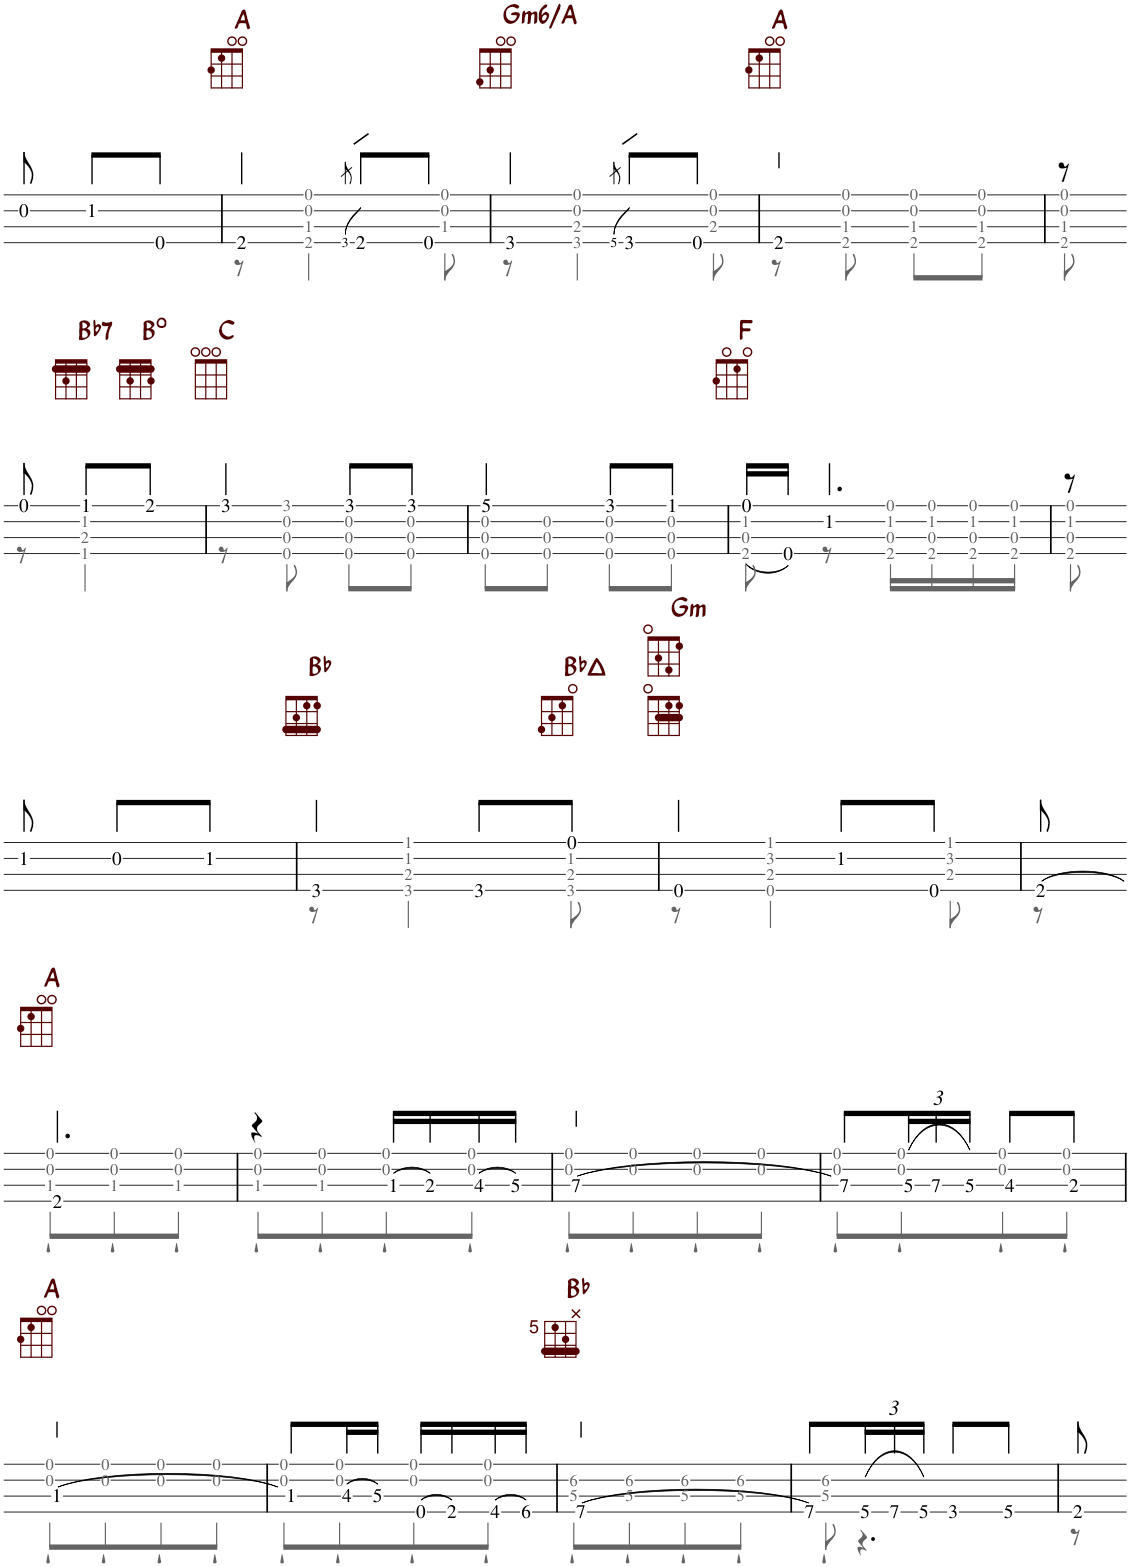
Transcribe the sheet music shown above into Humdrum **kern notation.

**kern	**harte
*part1	*part1
*staff1	*
*I"Ukulélé [Tablature]	*
!!LO:PB:g=z
*k[]	*
*M2/4	*
=28	=28
8e/	.
8f/L	.
8g/J	.
=29	=29
*^	*
4a/	8r	A:maj
.	4a!i\ 4d-!i\ 4e!i\ 4a!i\	.
(8qa#/	.	.
8a/L)	.	.
8g/J	8c#!i\ 8e!i\ 8a!i\	.
=30	=30	=30
!	!	!LO:H:kt=m6
4b-/	8r	G:min6/2
.	4b-!i\ 4d!i\ 4e!i\ 4a!i\	.
(8qcc/	.	.
8b-/L)	.	.
8g/J	8d!i\ 8e!i\ 8a!i\	.
=31	=31	=31
2a/	8r	A:maj
.	8a!i\ 8c#!i\ 8e!i\ 8a!i\	.
.	8a!i\ 8c#!i\ 8e!i\ 8a!i\L	.
.	8a!i\ 8c#!i\ 8e!i\ 8a!i\J	.
=32	=32	=32
8r	8a!i\ 8c#!i\ 8e!i\ 8a!i\	.
!!LO:LB:g=z	!!
=33-	=33-	=33-
8a/	8r	.
!	!	!LO:H:kt=7
8b-/L	4g#!i\ 4d!i\ 4f!i\	Bb:7
8b/J	.	B:dim
=34	=34	=34
4cc/	8r	C:maj
.	8g!i\ 8c!i\ 8e!i\ 8cc!i\	.
8cc/L	8g!i\ 8c!i\ 8e!i\L	.
8cc/J	8g!i\ 8c!i\ 8e!i\J	.
=35	=35	=35
4dd/	8g!i\ 8c!i\ 8e!i\L	.
.	8g!i\ 8c!i\ 8e!i\J	.
8cc/L	8g!i\ 8c!i\ 8e!i\L	.
8b-/J	8g!i\ 8c!i\ 8e!i\J	.
=36	=36	=36
16a/LL	(8a!i\ 8c!i\ 8f!i\	F:maj
(16g/JJ	.	.
4.f/	8r	.
.	16a!i\ 16c!i\ 16f!i\ 16a!i\LL	.
.	16a!i\ 16c!i\ 16f!i\ 16a!i\	.
.	16a!i\ 16c!i\ 16f!i\ 16a!i\	.
.	16a!i\ 16c!i\ 16f!i\ 16a!i\JJ	.
=37	=37	=37
8r	8a!i\ 8c!i\ 8f!i\ 8a!i\	.
*v	*v	*
!!LO:LB:g=z
=38-	=38-
8f/	.
8e/L	.
8f/J	.
=39	=39
*^	*
4b-/	8r	Bb:maj
.	4a#!i\ 4d!i\ 4f!i\ 4a#!i\	.
8b-/L	.	.
8a/J	8b-!i\ 8d!i\ 8f!i\	Bb:maj
=40	=40	=40
!	!	!LO:H:kt=m
4g/	8r	G:min
.	4g!i\ 4d!i\ 4g!i\ 4a#!i\	.
8f/L	.	.
8g/J	8d!i\ 8g!i\ 8b-!i\	.
=41	=41	=41
[8a/	8r	.
!!LO:LB:g=z	!!
=42-	=42-	=42-
4.a/]	8c#!i\` 8e!i\` 8a!i\`L	A:maj
.	8c#!i\` 8e!i\` 8a!i\`	.
.	8c#!i\` 8e!i\` 8a!i\`J	.
=43	=43	=43
4r	8c#!i\` 8e!i\` 8a!i\`L	.
.	8c#!i\` 8e!i\` 8a!i\`	.
16c#/LL	8e!i\` 8a!i\`	.
16d/)	.	.
(16e/	8e!i\` 8a!i\`J	.
16f/JJ)	.	.
=44	=44	=44
[2g/	8e!i\` 8a!i\`L	.
.	8e!i\` 8a!i\`	.
.	8e!i\` 8a!i\`	.
.	8e!i\` 8a!i\`J	.
=45	=45	=45
8g/L]	8e!i\` 8a!i\`L	.
*Xbrackettup	*	*
(24f/L	8e!i\` 8a!i\`	.
24g/	.	.
24f/JJ)	.	.
8e/L	8e!i\` 8a!i\`	.
8d/J	8e!i\` 8a!i\`J	.
!!LO:LB:g=z	!!
=46	=46	=46
[2c#/	8e!i\` 8a!i\`L	A:maj
.	8e!i\` 8a!i\`	.
.	8e!i\` 8a!i\`	.
.	8e!i\` 8a!i\`J	.
=47	=47	=47
8c#/L]	8e!i\` 8a!i\`L	.
(16e/L	8e!i\` 8a!i\`	.
16f/JJ)	.	.
(16g/LL	8e!i\` 8a!i\`	.
16a/)	.	.
(16b/	8e!i\` 8a!i\`J	.
16cc#/JJ)	.	.
=48	=48	=48
[2dd/	8f!i\` 8a#!i\`L	Bb:maj
.	8f!i\` 8a#!i\`	.
.	8f!i\` 8a#!i\`	.
.	8f!i\` 8a#!i\`J	.
=49	=49	=49
8dd/L]	8f!i\` 8a#!i\`	.
(24cc/L	4.r	.
24dd/	.	.
24cc/JJ)	.	.
8b-/L	.	.
8cc/J	.	.
=50	=50	=50
8a/	8r	.
*v	*v	*
=-	=-
*-	*-
